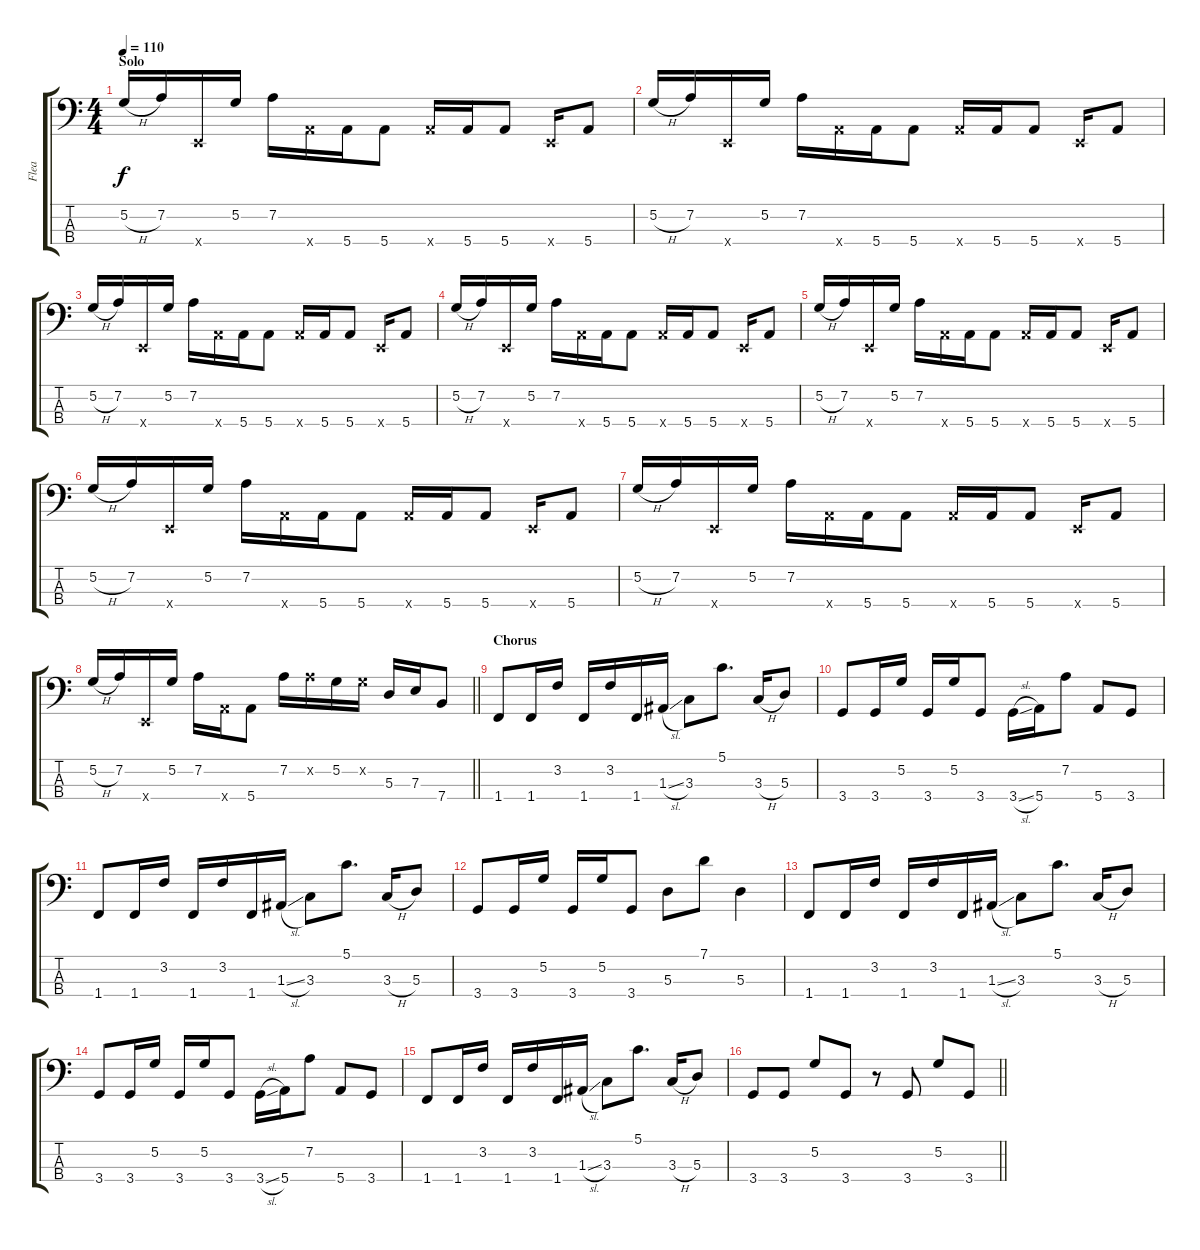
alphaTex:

\track ("Flea" "Flea") {instrument slapbass1}
\staff {score tabs}
\tuning (G2 D2 A1 E1) {hide}
\ts (4 4)
\section ("" "Solo")
\tempo 110
\clef f4
\ks c
5.2{h}.16{dy f} 7.2.16 0.4{x}.16 5.2.16 7.2.16 5.4{x}.16 5.4.16 5.4.8 5.4{x}.16 5.4.16 5.4.8 0.4{x}.16 5.4.8 |
5.2{h}.16 7.2.16 0.4{x}.16 5.2.16 7.2.16 5.4{x}.16 5.4.16 5.4.8 5.4{x}.16 5.4.16 5.4.8 0.4{x}.16 5.4.8 |
5.2{h}.16 7.2.16 0.4{x}.16 5.2.16 7.2.16 5.4{x}.16 5.4.16 5.4.8 5.4{x}.16 5.4.16 5.4.8 0.4{x}.16 5.4.8 |
5.2{h}.16 7.2.16 0.4{x}.16 5.2.16 7.2.16 5.4{x}.16 5.4.16 5.4.8 5.4{x}.16 5.4.16 5.4.8 0.4{x}.16 5.4.8 |
5.2{h}.16 7.2.16 0.4{x}.16 5.2.16 7.2.16 5.4{x}.16 5.4.16 5.4.8 5.4{x}.16 5.4.16 5.4.8 0.4{x}.16 5.4.8 |
5.2{h}.16 7.2.16 0.4{x}.16 5.2.16 7.2.16 5.4{x}.16 5.4.16 5.4.8 5.4{x}.16 5.4.16 5.4.8 0.4{x}.16 5.4.8 |
5.2{h}.16 7.2.16 0.4{x}.16 5.2.16 7.2.16 5.4{x}.16 5.4.16 5.4.8 5.4{x}.16 5.4.16 5.4.8 0.4{x}.16 5.4.8 |
\barLineRight lightlight
5.2{h}.16 7.2.16 0.4{x}.16 5.2.16 7.2.16 5.4{x}.16 5.4.8 7.2.16 7.2{x}.16 5.2.16 5.2{x}.16 5.3.16 7.3.16 7.4.8 |
\section ("" "Chorus")
1.4.8 1.4.16 3.2.16 1.4.16 3.2.16 1.4.16 1.3{sl}.16 3.3.8 5.1.8{d} 3.3{h}.16 5.3.8 |
3.4.8 3.4.16 5.2.16 3.4.16 5.2.16 3.4.8 3.4{sl}.16 5.4.16 7.2.8 5.4.8 3.4.8 |
1.4.8 1.4.16 3.2.16 1.4.16 3.2.16 1.4.16 1.3{sl}.16 3.3.8 5.1.8{d} 3.3{h}.16 5.3.8 |
3.4.8 3.4.16 5.2.16 3.4.16 5.2.16 3.4.8 5.3.8 7.1.8 5.3.4 |
1.4.8 1.4.16 3.2.16 1.4.16 3.2.16 1.4.16 1.3{sl}.16 3.3.8 5.1.8{d} 3.3{h}.16 5.3.8 |
3.4.8 3.4.16 5.2.16 3.4.16 5.2.16 3.4.8 3.4{sl}.16 5.4.16 7.2.8 5.4.8 3.4.8 |
1.4.8 1.4.16 3.2.16 1.4.16 3.2.16 1.4.16 1.3{sl}.16 3.3.8 5.1.8{d} 3.3{h}.16 5.3.8 |
\barLineRight lightlight
3.4.8 3.4.8 5.2.8 3.4.8 r.8 3.4.8 5.2.8 3.4.8
